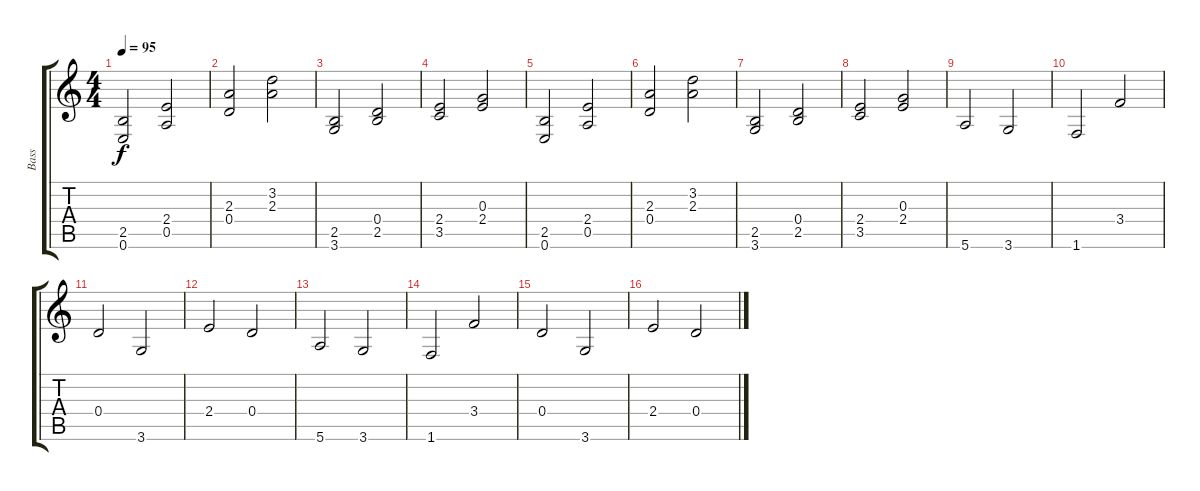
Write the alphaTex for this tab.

\track ("Bass" "Bass") {instrument electricbassfinger}
\staff {score tabs}
\tuning (E4 B3 G3 D3 A2 E2) {hide}
\ts (4 4)
\tempo 95
\clef g2
\ks c
(2.5 0.6).2{dy f} (2.4 0.5).2 |
(2.3 0.4).2 (3.2 2.3).2 |
(2.5 3.6).2 (0.4 2.5).2 |
(2.4 3.5).2 (0.3 2.4).2 |
(2.5 0.6).2 (2.4 0.5).2 |
(2.3 0.4).2 (3.2 2.3).2 |
(2.5 3.6).2 (0.4 2.5).2 |
(2.4 3.5).2 (0.3 2.4).2 |
5.6.2 3.6.2 |
1.6.2 3.4.2 |
0.4.2 3.6.2 |
2.4.2 0.4.2 |
5.6.2 3.6.2 |
1.6.2 3.4.2 |
0.4.2 3.6.2 |
2.4.2 0.4.2
